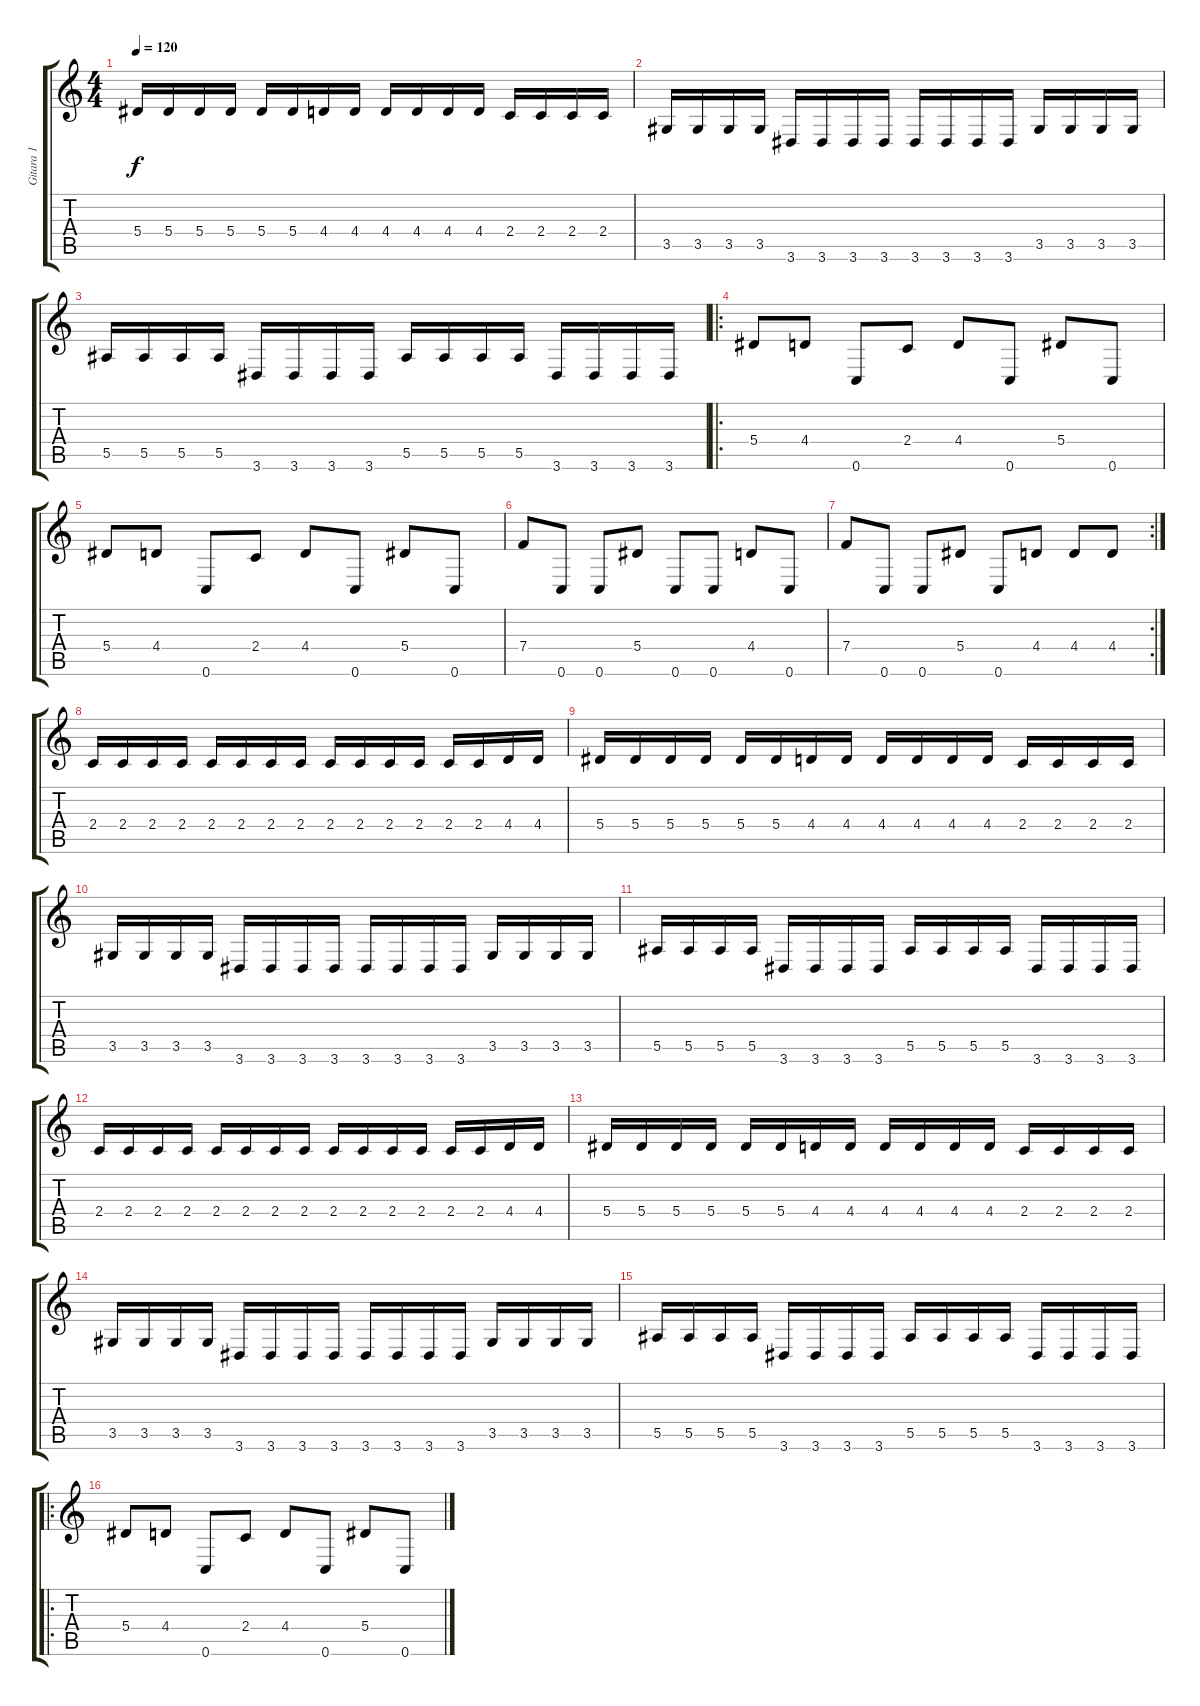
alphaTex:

\track ("Gitara 1" "Gitara 1") {instrument distortionguitar}
\staff {score tabs}
\tuning (C4 G3 Eb3 Bb2 F2 C2) {hide}
\ts (4 4)
\tempo 120
\clef g2
\ks c
5.4.16{dy f} 5.4.16 5.4.16 5.4.16 5.4.16 5.4.16 4.4.16 4.4.16 4.4.16 4.4.16 4.4.16 4.4.16 2.4.16 2.4.16 2.4.16 2.4.16 |
3.5.16 3.5.16 3.5.16 3.5.16 3.6.16 3.6.16 3.6.16 3.6.16 3.6.16 3.6.16 3.6.16 3.6.16 3.5.16 3.5.16 3.5.16 3.5.16 |
5.5.16 5.5.16 5.5.16 5.5.16 3.6.16 3.6.16 3.6.16 3.6.16 5.5.16 5.5.16 5.5.16 5.5.16 3.6.16 3.6.16 3.6.16 3.6.16 |
\ro
5.4.8 4.4.8 0.6.8 2.4.8 4.4.8 0.6.8 5.4.8 0.6.8 |
5.4.8 4.4.8 0.6.8 2.4.8 4.4.8 0.6.8 5.4.8 0.6.8 |
7.4.8 0.6.8 0.6.8 5.4.8 0.6.8 0.6.8 4.4.8 0.6.8 |
\rc 2
7.4.8 0.6.8 0.6.8 5.4.8 0.6.8 4.4.8 4.4.8 4.4.8 |
2.4.16 2.4.16 2.4.16 2.4.16 2.4.16 2.4.16 2.4.16 2.4.16 2.4.16 2.4.16 2.4.16 2.4.16 2.4.16 2.4.16 4.4.16 4.4.16 |
5.4.16 5.4.16 5.4.16 5.4.16 5.4.16 5.4.16 4.4.16 4.4.16 4.4.16 4.4.16 4.4.16 4.4.16 2.4.16 2.4.16 2.4.16 2.4.16 |
3.5.16 3.5.16 3.5.16 3.5.16 3.6.16 3.6.16 3.6.16 3.6.16 3.6.16 3.6.16 3.6.16 3.6.16 3.5.16 3.5.16 3.5.16 3.5.16 |
5.5.16 5.5.16 5.5.16 5.5.16 3.6.16 3.6.16 3.6.16 3.6.16 5.5.16 5.5.16 5.5.16 5.5.16 3.6.16 3.6.16 3.6.16 3.6.16 |
2.4.16 2.4.16 2.4.16 2.4.16 2.4.16 2.4.16 2.4.16 2.4.16 2.4.16 2.4.16 2.4.16 2.4.16 2.4.16 2.4.16 4.4.16 4.4.16 |
5.4.16 5.4.16 5.4.16 5.4.16 5.4.16 5.4.16 4.4.16 4.4.16 4.4.16 4.4.16 4.4.16 4.4.16 2.4.16 2.4.16 2.4.16 2.4.16 |
3.5.16 3.5.16 3.5.16 3.5.16 3.6.16 3.6.16 3.6.16 3.6.16 3.6.16 3.6.16 3.6.16 3.6.16 3.5.16 3.5.16 3.5.16 3.5.16 |
5.5.16 5.5.16 5.5.16 5.5.16 3.6.16 3.6.16 3.6.16 3.6.16 5.5.16 5.5.16 5.5.16 5.5.16 3.6.16 3.6.16 3.6.16 3.6.16 |
\ro
5.4.8 4.4.8 0.6.8 2.4.8 4.4.8 0.6.8 5.4.8 0.6.8
